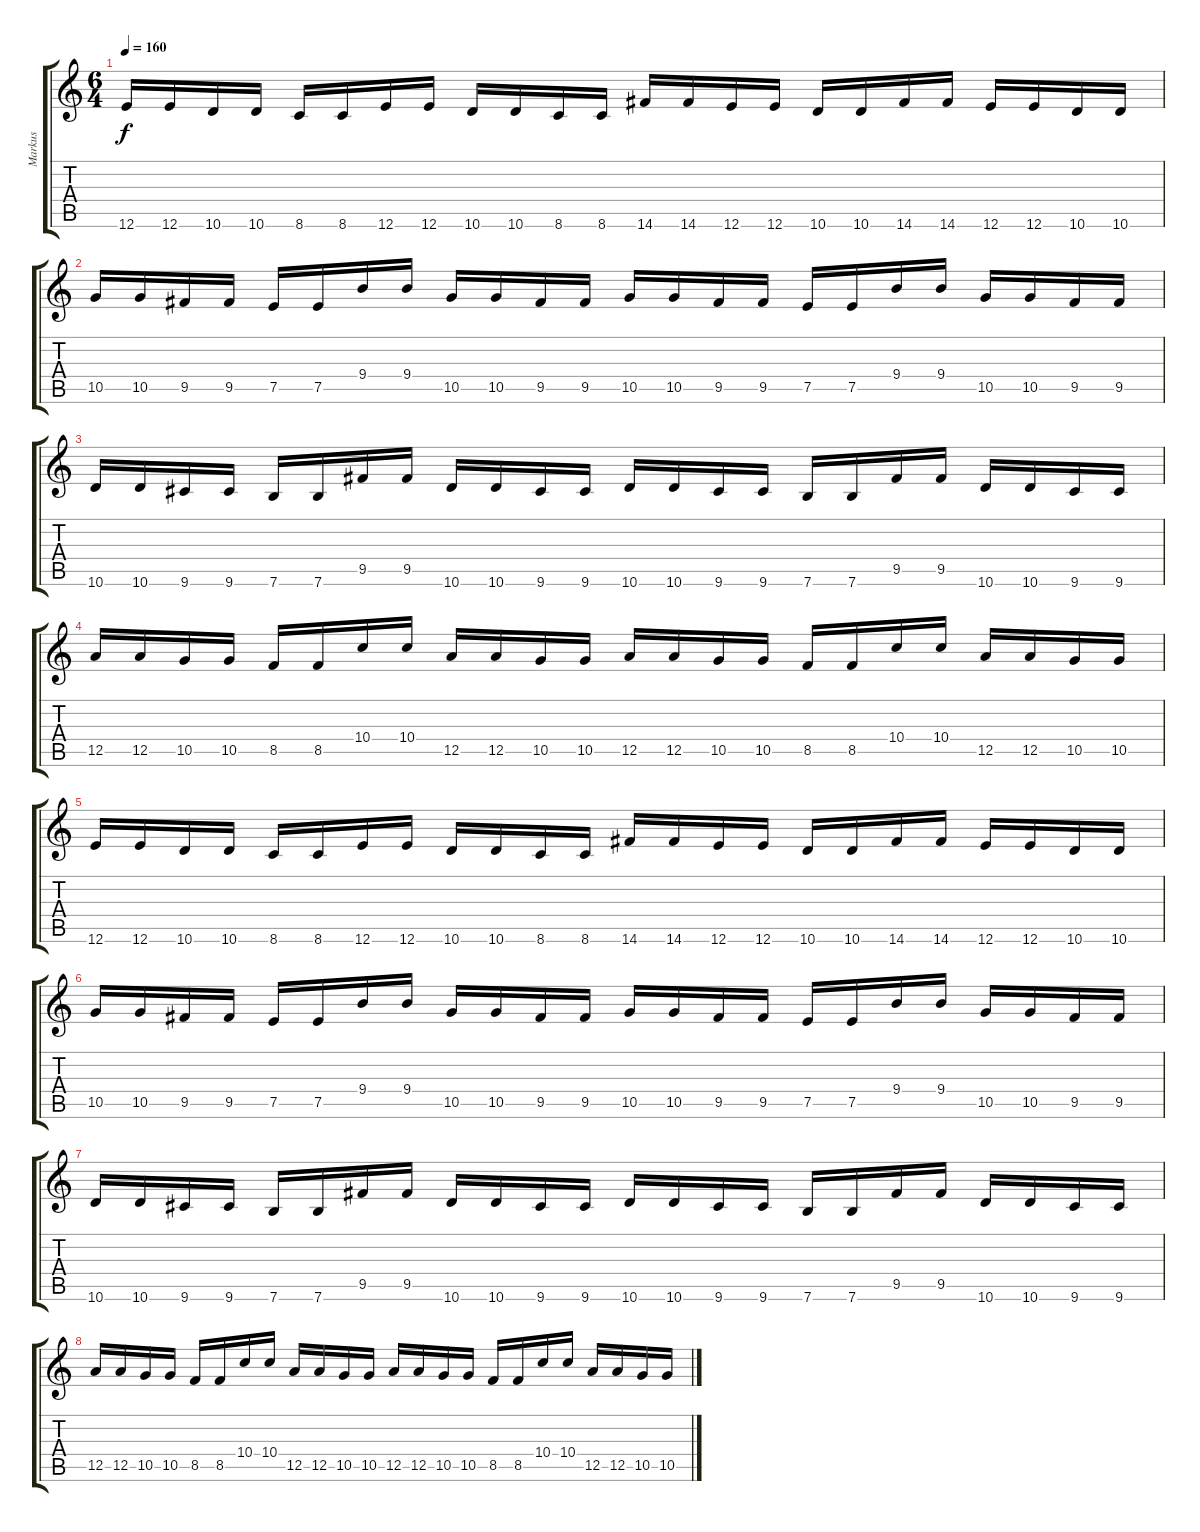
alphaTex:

\track ("Markus" "Markus") {instrument distortionguitar}
\staff {score tabs}
\tuning (E4 B3 G3 D3 A2 E2) {hide}
\ts (6 4)
\tempo 160
\clef g2
\ks c
12.6.16{dy f} 12.6.16 10.6.16 10.6.16 8.6.16 8.6.16 12.6.16 12.6.16 10.6.16 10.6.16 8.6.16 8.6.16 14.6.16 14.6.16 12.6.16 12.6.16 10.6.16 10.6.16 14.6.16 14.6.16 12.6.16 12.6.16 10.6.16 10.6.16 |
10.5.16 10.5.16 9.5.16 9.5.16 7.5.16 7.5.16 9.4.16 9.4.16 10.5.16 10.5.16 9.5.16 9.5.16 10.5.16 10.5.16 9.5.16 9.5.16 7.5.16 7.5.16 9.4.16 9.4.16 10.5.16 10.5.16 9.5.16 9.5.16 |
10.6.16 10.6.16 9.6.16 9.6.16 7.6.16 7.6.16 9.5.16 9.5.16 10.6.16 10.6.16 9.6.16 9.6.16 10.6.16 10.6.16 9.6.16 9.6.16 7.6.16 7.6.16 9.5.16 9.5.16 10.6.16 10.6.16 9.6.16 9.6.16 |
12.5.16 12.5.16 10.5.16 10.5.16 8.5.16 8.5.16 10.4.16 10.4.16 12.5.16 12.5.16 10.5.16 10.5.16 12.5.16 12.5.16 10.5.16 10.5.16 8.5.16 8.5.16 10.4.16 10.4.16 12.5.16 12.5.16 10.5.16 10.5.16 |
12.6.16 12.6.16 10.6.16 10.6.16 8.6.16 8.6.16 12.6.16 12.6.16 10.6.16 10.6.16 8.6.16 8.6.16 14.6.16 14.6.16 12.6.16 12.6.16 10.6.16 10.6.16 14.6.16 14.6.16 12.6.16 12.6.16 10.6.16 10.6.16 |
10.5.16 10.5.16 9.5.16 9.5.16 7.5.16 7.5.16 9.4.16 9.4.16 10.5.16 10.5.16 9.5.16 9.5.16 10.5.16 10.5.16 9.5.16 9.5.16 7.5.16 7.5.16 9.4.16 9.4.16 10.5.16 10.5.16 9.5.16 9.5.16 |
10.6.16 10.6.16 9.6.16 9.6.16 7.6.16 7.6.16 9.5.16 9.5.16 10.6.16 10.6.16 9.6.16 9.6.16 10.6.16 10.6.16 9.6.16 9.6.16 7.6.16 7.6.16 9.5.16 9.5.16 10.6.16 10.6.16 9.6.16 9.6.16 |
12.5.16 12.5.16 10.5.16 10.5.16 8.5.16 8.5.16 10.4.16 10.4.16 12.5.16 12.5.16 10.5.16 10.5.16 12.5.16 12.5.16 10.5.16 10.5.16 8.5.16 8.5.16 10.4.16 10.4.16 12.5.16 12.5.16 10.5.16 10.5.16
